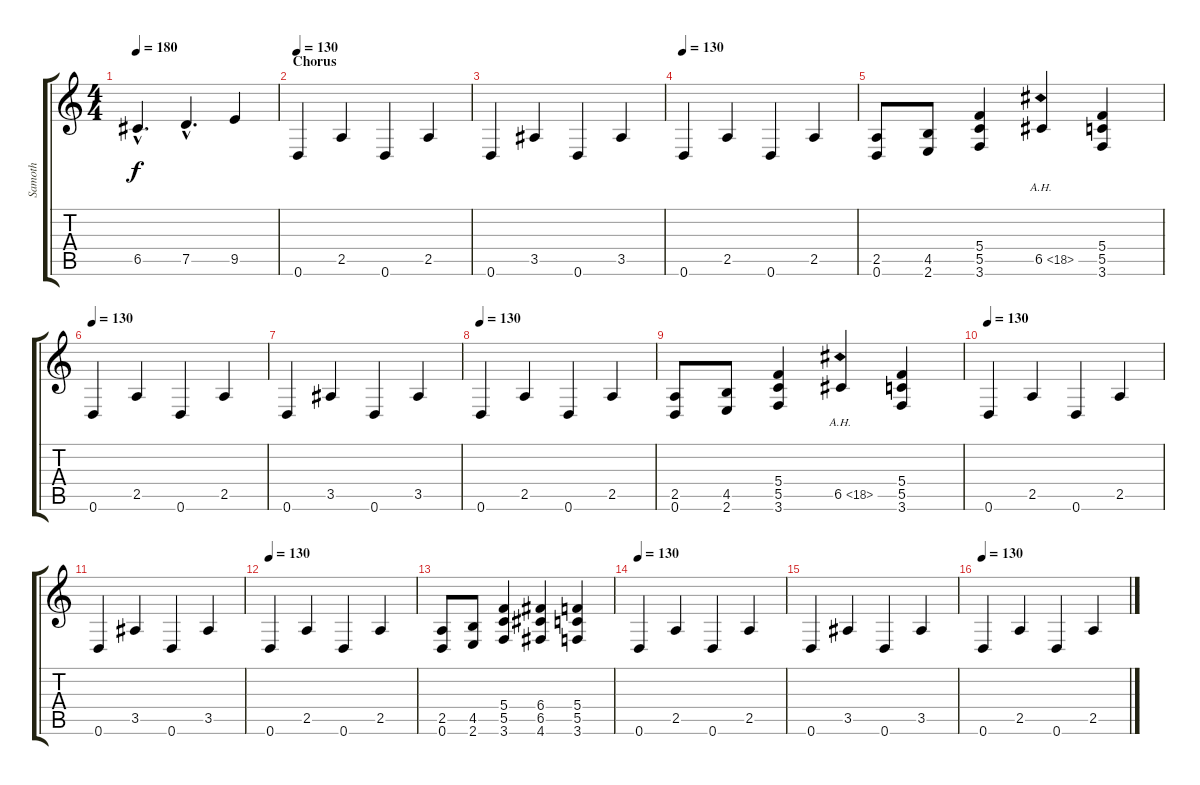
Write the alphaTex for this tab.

\track ("Samoth" "Samoth") {instrument distortionguitar}
\staff {score tabs}
\tuning (D4 A3 F3 C3 G2 D2) {hide}
\ts (4 4)
\tempo 180
\clef g2
\ks c
6.5{hac}.4{d dy f} 7.5{hac}.4{d} 9.5.4 |
\section ("" "Chorus")
\tempo 130
0.6.4 2.5.4 0.6.4 2.5.4 |
0.6.4 3.5.4 0.6.4 3.5.4 |
\tempo 130
0.6.4 2.5.4 0.6.4 2.5.4 |
(2.5 0.6).8 (4.5 2.6).8 (5.4 5.5 3.6).4 6.5{ah 12}.4 (5.4 5.5 3.6).4 |
\tempo 130
0.6.4 2.5.4 0.6.4 2.5.4 |
0.6.4 3.5.4 0.6.4 3.5.4 |
\tempo 130
0.6.4 2.5.4 0.6.4 2.5.4 |
(2.5 0.6).8 (4.5 2.6).8 (5.4 5.5 3.6).4 6.5{ah 12}.4 (5.4 5.5 3.6).4 |
\tempo 130
0.6.4 2.5.4 0.6.4 2.5.4 |
0.6.4 3.5.4 0.6.4 3.5.4 |
\tempo 130
0.6.4 2.5.4 0.6.4 2.5.4 |
(2.5 0.6).8 (4.5 2.6).8 (5.4 5.5 3.6).4 (6.4 6.5 4.6).4 (5.4 5.5 3.6).4 |
\tempo 130
0.6.4 2.5.4 0.6.4 2.5.4 |
0.6.4 3.5.4 0.6.4 3.5.4 |
\tempo 130
0.6.4 2.5.4 0.6.4 2.5.4
